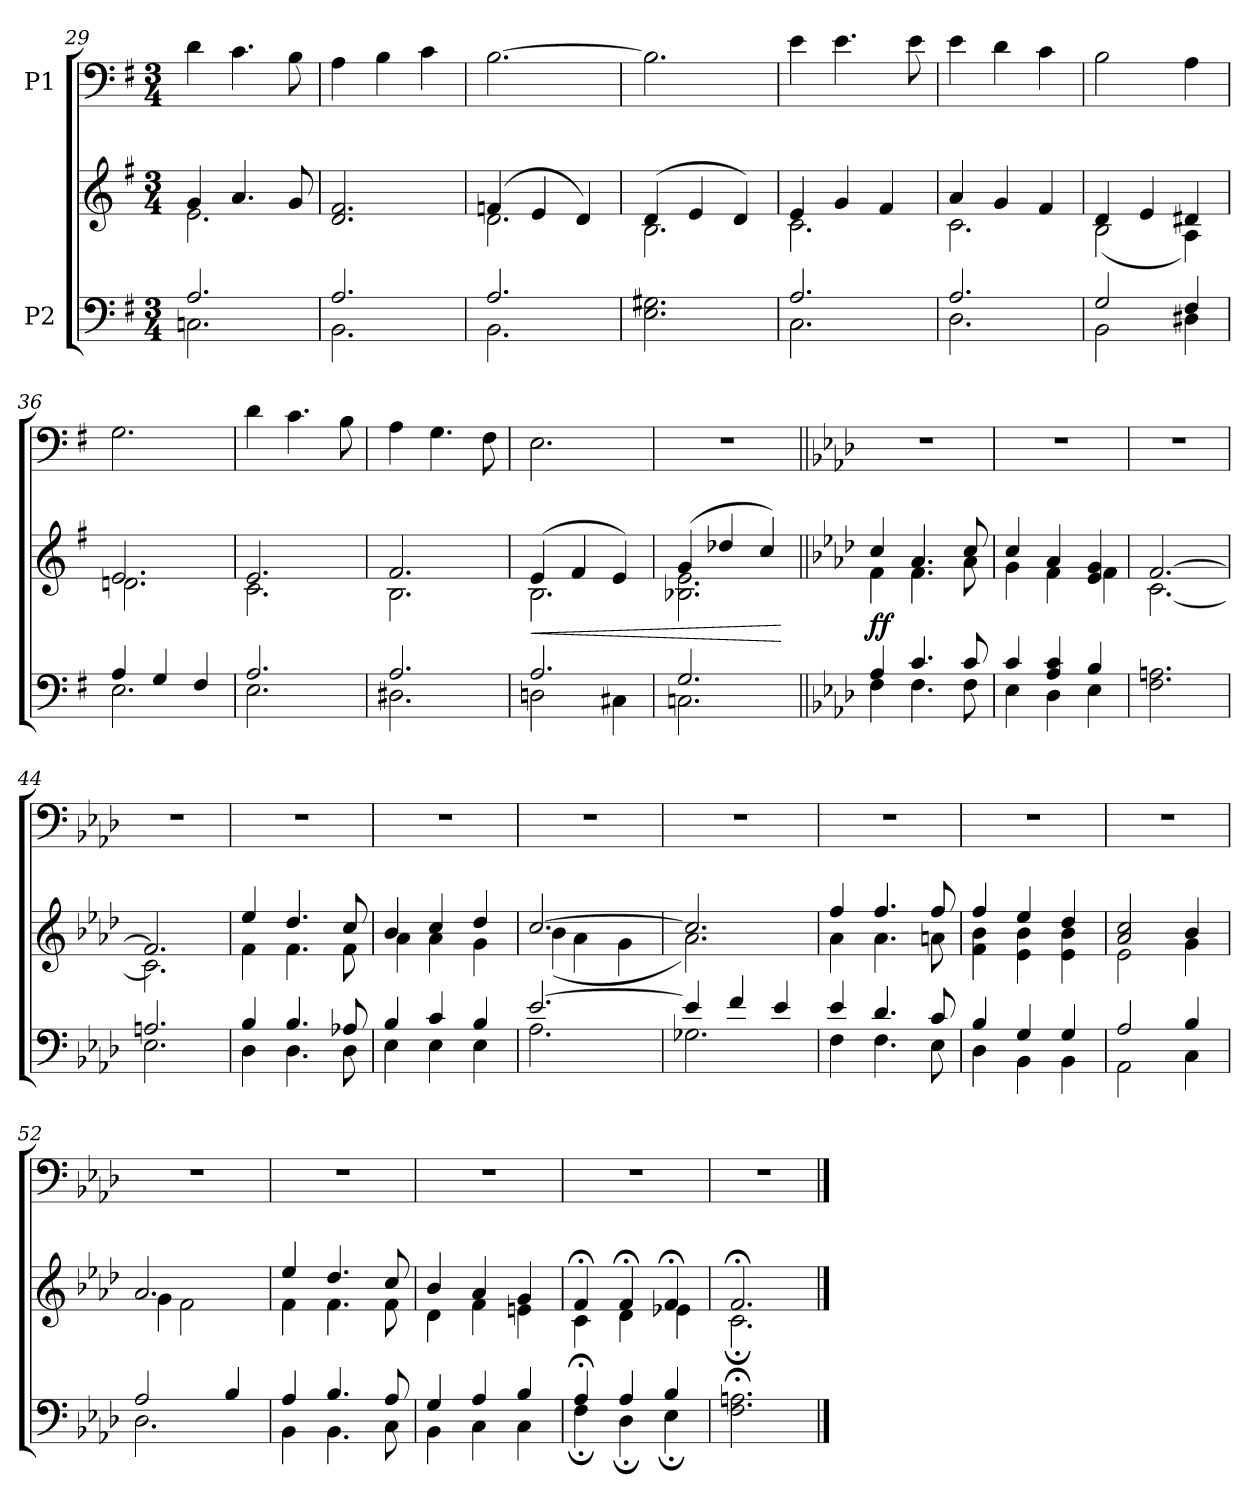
**kern	**kern	**dynam	**kern
*part2	*part2	*part2	*part1
*staff3	*staff2	*staff2/3	*staff1
*I"P2	*	*	*I"P1
*clefF4	*clefG2	*	*clefF4
*k[f#]	*k[f#]	*	*k[f#]
*G:	*G:	*	*G:
*M3/4	*M3/4	*	*M3/4
=29	=29	=29	=29
*^	*^	*	*
2.Ai/	2.Cni\	4gi/	2.ei\	.	4di\
.	.	4.ai/	.	.	4.ci\
.	.	8gi/	.	.	8Bi\
*	*	*v	*v	*	*
!!LO:LB:g=z
=30	=30	=30	=30	=30
2.Ai/	2.BBi\	2.di/ 2.f#i	.	4Ai\
.	.	.	.	4Bi\
.	.	.	.	4ci\
=31	=31	=31	=31	=31
*	*	*^	*	*
2.Ai/	2.BBi\	(4fni/	2.di\	.	[>2.Bi\
.	.	4ei/	.	.	.
.	.	4di/)	.	.	.
*v	*v	*	*	*	*
=32	=32	=32	=32	=32
2.Ei\ 2.G#Xi	(4di/	2.Bi\	.	2.Bi\]
.	4ei/	.	.	.
.	4di/)	.	.	.
=33	=33	=33	=33	=33
*^	*	*	*	*
2.Ai/	2.Ci\	4ei/	2.ci\	.	4ei\
.	.	4gi/	.	.	4.ei\
.	.	4f#i/	.	.	.
.	.	.	.	.	8ei\
=34	=34	=34	=34	=34	=34
2.Ai/	2.Di\	4ai/	2.ci\	.	4ei\
.	.	4gi/	.	.	4di\
.	.	4f#i/	.	.	4ci\
=35	=35	=35	=35	=35	=35
2Gi/	2BBi\	4di/	(2Bi\	.	2Bi\
.	.	4ei/	.	.	.
4F#i/	4D#Xi\	4d#Xi/	4Ai\)	.	4Ai\
=36	=36	=36	=36	=36	=36
4Ai/	2.Ei\	2.ei/	2.dni\	.	2.Gi\
4Gi/	.	.	.	.	.
4F#i/	.	.	.	.	.
=37	=37	=37	=37	=37	=37
2.Ai/	2.Ei\	2.ei/	2.ci\	.	4di\
.	.	.	.	.	4.ci\
.	.	.	.	.	8Bi\
!!LO:LB:g=z
=38	=38	=38	=38	=38	=38
2.Ai/	2.D#Xi\	2.f#i/	2.Bi\	.	4Ai\
.	.	.	.	.	4.Gi\
.	.	.	.	.	8F#i\
=39	=39	=39	=39	=39	=39
!	!	!	!	!LO:HP:b	!
2.Ai/	2Dni\	(4ei/	2.Bi\	<	2.Ei\
.	.	4f#i/	.	.	.
.	4C#Xi\	4ei/)	.	.	.
=40	=40	=40	=40	=40	=40
!	!	!	!	!	!LO:N:vis=1
2.Gi/	2.Cni\	(4gi/	2.B-Xi\ 2.ei	.	2.r
.	.	4dd-Xi/	.	.	.
.	.	4cci/)	.	.	.
*v	*v	*	*	*	*
*	*v	*v	*	*
.	.	[	.
=41||	=41||	=41||	=41||
*k[b-e-a-d-]	*k[b-e-a-d-]	*	*k[b-e-a-d-]
*f:	*f:	*	*f:
*^	*^	*	*
!	!	!	!	!	!LO:N:vis=1
4A-i/	4Fi\	4cci/	4fi\	f f	2.r
4.ci/	4.Fi\	4.a-i/	4.fi\	.	.
8ci/	8Fi\	8cci/	8a-i\	.	.
=42	=42	=42	=42	=42	=42
!	!	!	!	!	!LO:N:vis=1
4ci/	4E-i\	4cci/	4gi\	.	2.r
4A-i/ 4ci	4D-i\	4a-i/	4fi\	.	.
4B-i/	4E-i\	4e-i/ 4gi	4fi\	.	.
=43	=43	=43	=43	=43	=43
!	!	!	!	!	!LO:N:vis=1
*v	*v	*	*	*	*
2.Fi\ 2.Ani	[>2.fi/	[<2.ci\	.	2.r
=44	=44	=44	=44	=44
*^	*	*	*	*
!	!	!	!	!	!LO:N:vis=1
2.Ani/	2.E-i\	2.fi/]	2.ci\]	.	2.r
!!LO:PB:g=z
=45	=45	=45	=45	=45	=45
!	!	!	!	!	!LO:N:vis=1
4B-i/	4D-i\	4ee-i/	4fi\	.	2.r
4.B-i/	4.D-i\	4.dd-i/	4.fi\	.	.
8A-Xi/	8D-i\	8cci/	8fi\	.	.
=46	=46	=46	=46	=46	=46
!	!	!	!	!	!LO:N:vis=1
4B-i/	4E-i\	4b-i/	4a-i\	.	2.r
4ci/	4E-i\	4cci/	4a-i\	.	.
4B-i/	4E-i\	4dd-i/	4gi\	.	.
=47	=47	=47	=47	=47	=47
!	!	!	!	!	!LO:N:vis=1
[>2.e-i/	2.A-i\	[>2.cci/	(4b-i\	.	2.r
.	.	.	4a-i\	.	.
.	.	.	4gi\	.	.
=48	=48	=48	=48	=48	=48
!	!	!	!	!	!LO:N:vis=1
4e-i/]	2.G-Xi\	2.cci/]	2.a-i\)	.	2.r
4fi/	.	.	.	.	.
4e-i/	.	.	.	.	.
=49	=49	=49	=49	=49	=49
!	!	!	!	!	!LO:N:vis=1
4e-i/	4Fi\	4ffi/	4a-i\	.	2.r
4.d-i/	4.Fi\	4.ffi/	4.a-i\	.	.
8ci/	8E-i\	8ffi/	8ani\	.	.
=50	=50	=50	=50	=50	=50
!	!	!	!	!	!LO:N:vis=1
4B-i/	4D-i\	4ffi/	4fi\ 4b-i	.	2.r
4Gi/	4BB-i\	4ee-i/	4e-i\ 4b-i	.	.
4Gi/	4BB-i\	4dd-i/	4e-i\ 4b-i	.	.
!!LO:LB:g=z
=51	=51	=51	=51	=51	=51
!	!	!	!	!	!LO:N:vis=1
2A-i/	2AA-i\	2a-i/ 2cci	2e-i\	.	2.r
4B-i/	4Ci\	4b-i/	4gi\	.	.
=52	=52	=52	=52	=52	=52
!	!	!	!	!	!LO:N:vis=1
2A-i/	2.D-i\	2.a-i/	4gi\	.	2.r
.	.	.	2fi\	.	.
4B-i/	.	.	.	.	.
=53	=53	=53	=53	=53	=53
!	!	!	!	!	!LO:N:vis=1
4A-i/	4BB-i\	4ee-i/	4fi\	.	2.r
4.B-i/	4.BB-i\	4.dd-i/	4.fi\	.	.
8A-i/	8Ci\	8cci/	8fi\	.	.
=54	=54	=54	=54	=54	=54
!	!	!	!	!	!LO:N:vis=1
4Gi/	4BB-i\	4b-i/	4d-i\	.	2.r
4A-i/	4Ci\	4a-i/	4fi\	.	.
4B-i/	4Ci\	4gi/	4eni\	.	.
=55	=55	=55	=55	=55	=55
!	!	!	!	!	!LO:N:vis=1
4A-;i/	4F;i\	4f;i/	4ci\	.	2.r
4A-i/	4D-;i\	4f;i/	4d-i\	.	.
4B-i/	4E-;i\	4f;i/	4e-Xi\	.	.
=56	=56	=56	=56	=56	=56
!	!	!	!	!	!LO:N:vis=1
*v	*v	*	*	*	*
2.Fi\; 2.Ani;	2.f;i/	2.c;i\	.	2.r
*	*v	*v	*	*
==	==	==	==
*-	*-	*-	*-
